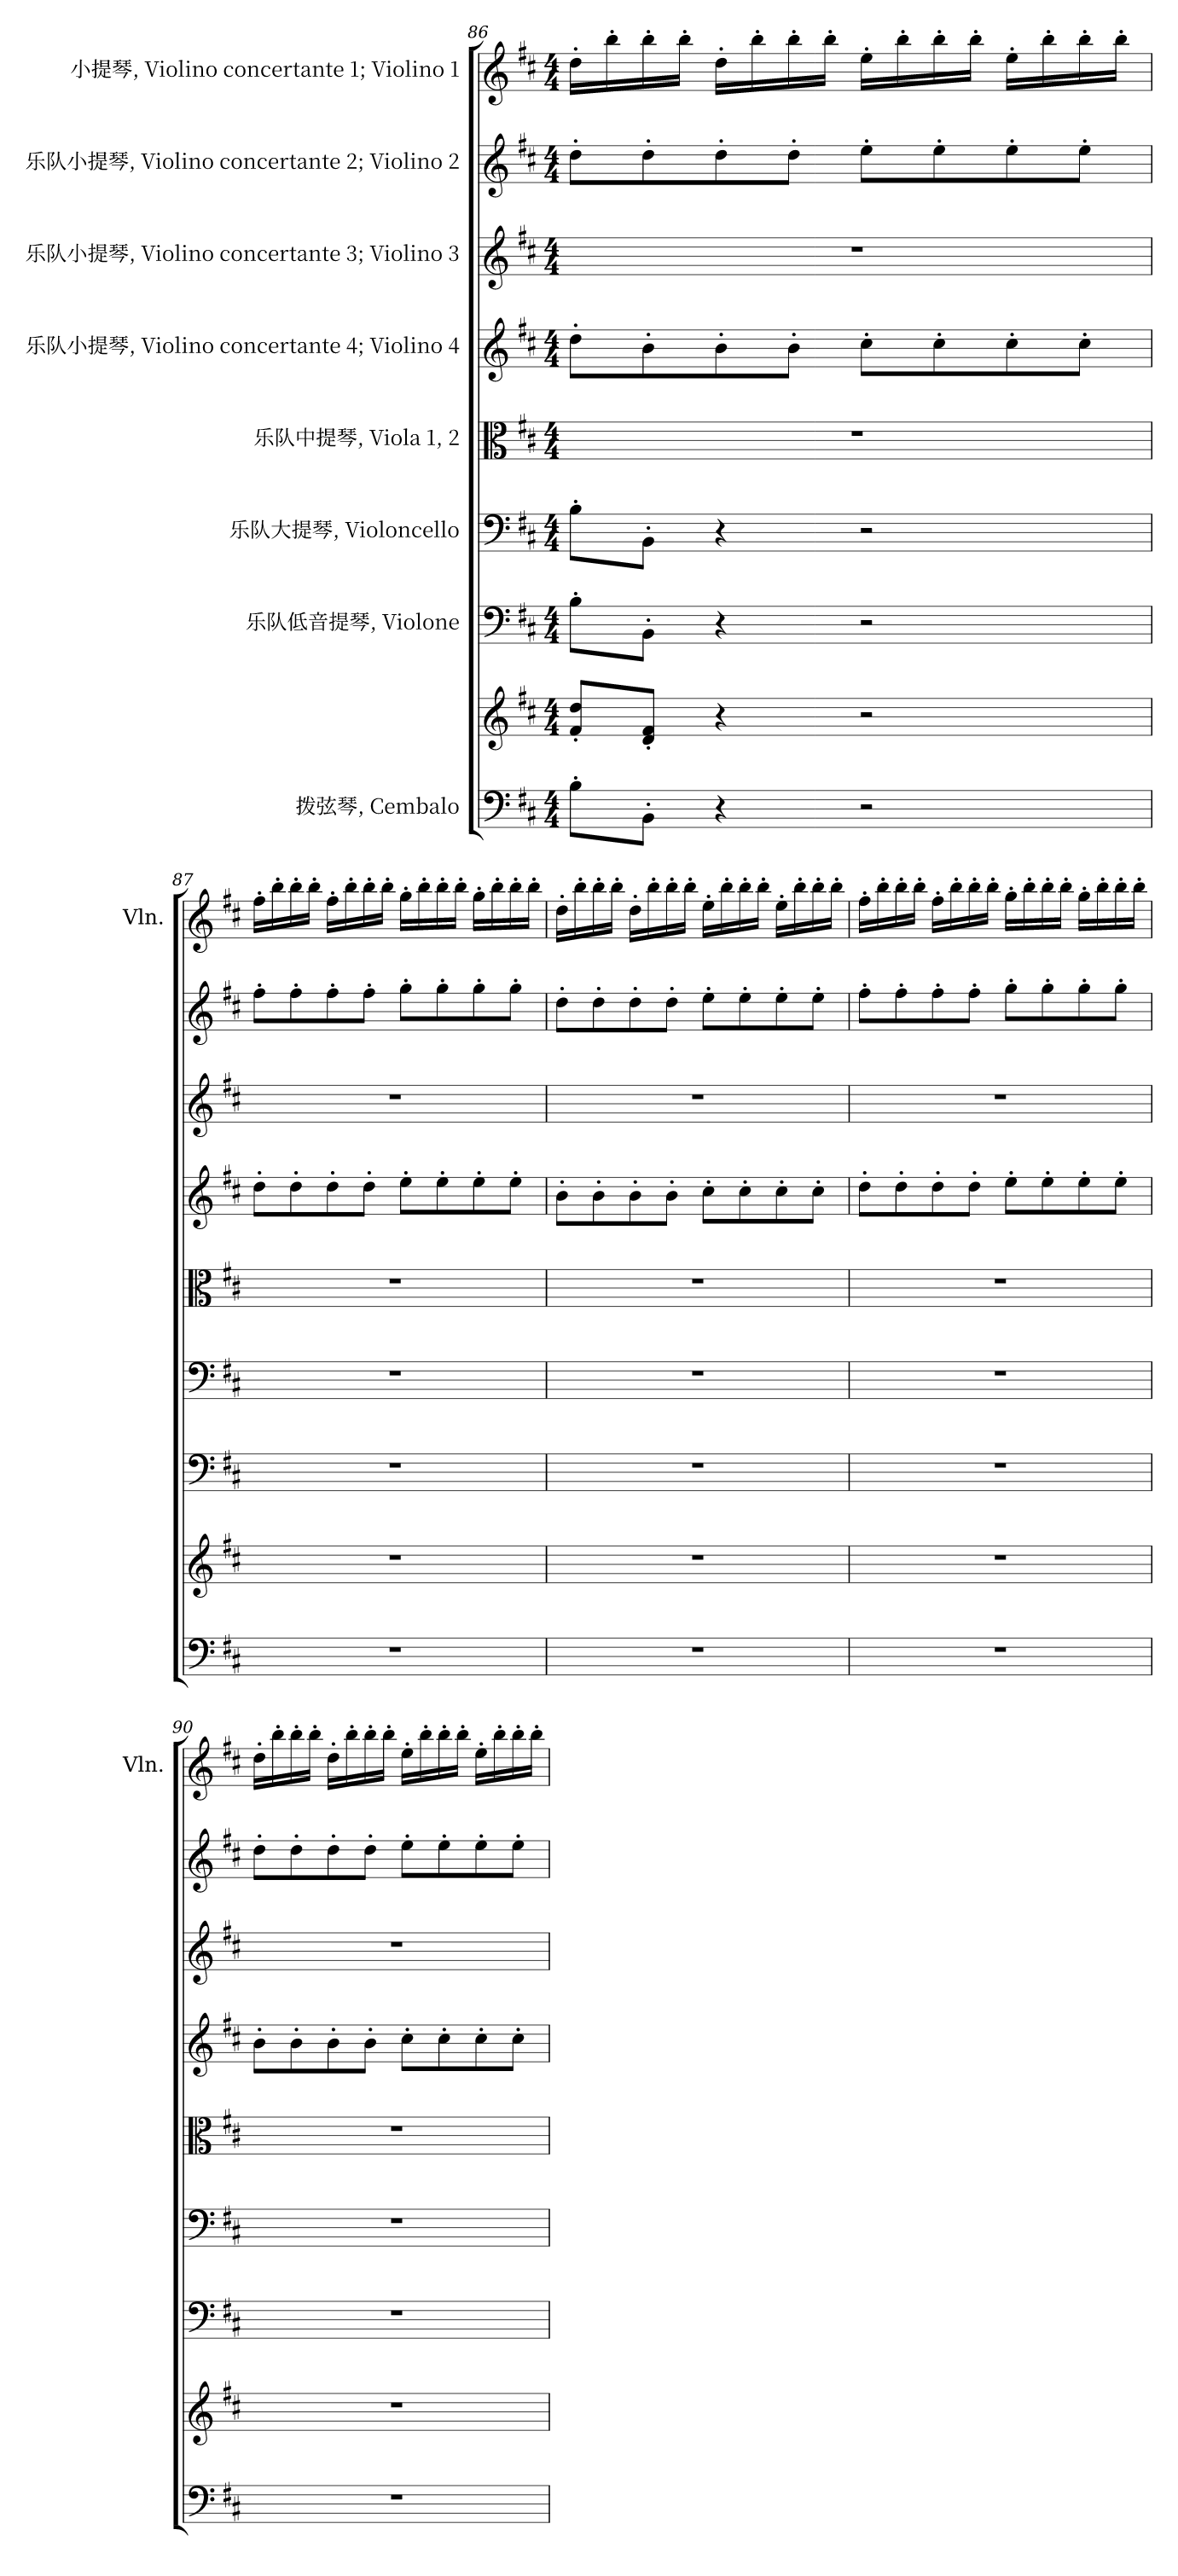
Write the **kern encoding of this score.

**kern	**kern	**kern	**kern	**kern	**kern	**kern	**kern	**kern
*part8	*part8	*part7	*part6	*part5	*part4	*part3	*part2	*part1
*staff9	*staff8	*staff7	*staff6	*staff5	*staff4	*staff3	*staff2	*staff1
*I"拨弦琴, Cembalo	*	*I"乐队低音提琴, Violone	*I"乐队大提琴, Violoncello	*I"乐队中提琴, Viola 1, 2	*I"乐队小提琴, Violino concertante 4; Violino 4	*I"乐队小提琴, Violino concertante 3; Violino 3	*I"乐队小提琴, Violino concertante 2; Violino 2	*I"小提琴, Violino concertante 1; Violino 1
*	*	*	*	*	*	*	*	*I'Vln.
*clefF4	*clefG2	*clefF4	*clefF4	*clefC3	*clefG2	*clefG2	*clefG2	*clefG2
*	*	*ITrd7c12	*	*	*	*	*	*
*k[f#c#]	*k[f#c#]	*k[f#c#]	*k[f#c#]	*k[f#c#]	*k[f#c#]	*k[f#c#]	*k[f#c#]	*k[f#c#]
*M4/4	*M4/4	*M4/4	*M4/4	*M4/4	*M4/4	*M4/4	*M4/4	*M4/4
=86	=86	=86	=86	=86	=86	=86	=86	=86
8B'\L	8f#/' 8dd/'L	8BB'\L	8B'\L	1r	8dd'\L	1r	8dd'\L	16dd'\LL
.	.	.	.	.	.	.	.	16bb'\
8BB'\J	8d/' 8f#/'J	8BBB'\J	8BB'\J	.	8b'\	.	8dd'\	16bb'\
.	.	.	.	.	.	.	.	16bb'\JJ
4r	4r	4r	4r	.	8b'\	.	8dd'\	16dd'\LL
.	.	.	.	.	.	.	.	16bb'\
.	.	.	.	.	8b'\J	.	8dd'\J	16bb'\
.	.	.	.	.	.	.	.	16bb'\JJ
2r	2r	2r	2r	.	8cc#'\L	.	8ee'\L	16ee'\LL
.	.	.	.	.	.	.	.	16bb'\
.	.	.	.	.	8cc#'\	.	8ee'\	16bb'\
.	.	.	.	.	.	.	.	16bb'\JJ
.	.	.	.	.	8cc#'\	.	8ee'\	16ee'\LL
.	.	.	.	.	.	.	.	16bb'\
.	.	.	.	.	8cc#'\J	.	8ee'\J	16bb'\
.	.	.	.	.	.	.	.	16bb'\JJ
!!LO:PB:g=z
=87	=87	=87	=87	=87	=87	=87	=87	=87
1r	1r	1r	1r	1r	8dd'\L	1r	8ff#'\L	16ff#'\LL
.	.	.	.	.	.	.	.	16bb'\
.	.	.	.	.	8dd'\	.	8ff#'\	16bb'\
.	.	.	.	.	.	.	.	16bb'\JJ
.	.	.	.	.	8dd'\	.	8ff#'\	16ff#'\LL
.	.	.	.	.	.	.	.	16bb'\
.	.	.	.	.	8dd'\J	.	8ff#'\J	16bb'\
.	.	.	.	.	.	.	.	16bb'\JJ
.	.	.	.	.	8ee'\L	.	8gg'\L	16gg'\LL
.	.	.	.	.	.	.	.	16bb'\
.	.	.	.	.	8ee'\	.	8gg'\	16bb'\
.	.	.	.	.	.	.	.	16bb'\JJ
.	.	.	.	.	8ee'\	.	8gg'\	16gg'\LL
.	.	.	.	.	.	.	.	16bb'\
.	.	.	.	.	8ee'\J	.	8gg'\J	16bb'\
.	.	.	.	.	.	.	.	16bb'\JJ
=88	=88	=88	=88	=88	=88	=88	=88	=88
1r	1r	1r	1r	1r	8b'\L	1r	8dd'\L	16dd'\LL
.	.	.	.	.	.	.	.	16bb'\
.	.	.	.	.	8b'\	.	8dd'\	16bb'\
.	.	.	.	.	.	.	.	16bb'\JJ
.	.	.	.	.	8b'\	.	8dd'\	16dd'\LL
.	.	.	.	.	.	.	.	16bb'\
.	.	.	.	.	8b'\J	.	8dd'\J	16bb'\
.	.	.	.	.	.	.	.	16bb'\JJ
.	.	.	.	.	8cc#'\L	.	8ee'\L	16ee'\LL
.	.	.	.	.	.	.	.	16bb'\
.	.	.	.	.	8cc#'\	.	8ee'\	16bb'\
.	.	.	.	.	.	.	.	16bb'\JJ
.	.	.	.	.	8cc#'\	.	8ee'\	16ee'\LL
.	.	.	.	.	.	.	.	16bb'\
.	.	.	.	.	8cc#'\J	.	8ee'\J	16bb'\
.	.	.	.	.	.	.	.	16bb'\JJ
!!LO:PB:g=z
=89	=89	=89	=89	=89	=89	=89	=89	=89
1r	1r	1r	1r	1r	8dd'\L	1r	8ff#'\L	16ff#'\LL
.	.	.	.	.	.	.	.	16bb'\
.	.	.	.	.	8dd'\	.	8ff#'\	16bb'\
.	.	.	.	.	.	.	.	16bb'\JJ
.	.	.	.	.	8dd'\	.	8ff#'\	16ff#'\LL
.	.	.	.	.	.	.	.	16bb'\
.	.	.	.	.	8dd'\J	.	8ff#'\J	16bb'\
.	.	.	.	.	.	.	.	16bb'\JJ
.	.	.	.	.	8ee'\L	.	8gg'\L	16gg'\LL
.	.	.	.	.	.	.	.	16bb'\
.	.	.	.	.	8ee'\	.	8gg'\	16bb'\
.	.	.	.	.	.	.	.	16bb'\JJ
.	.	.	.	.	8ee'\	.	8gg'\	16gg'\LL
.	.	.	.	.	.	.	.	16bb'\
.	.	.	.	.	8ee'\J	.	8gg'\J	16bb'\
.	.	.	.	.	.	.	.	16bb'\JJ
=90	=90	=90	=90	=90	=90	=90	=90	=90
1r	1r	1r	1r	1r	8b'\L	1r	8dd'\L	16dd'\LL
.	.	.	.	.	.	.	.	16bb'\
.	.	.	.	.	8b'\	.	8dd'\	16bb'\
.	.	.	.	.	.	.	.	16bb'\JJ
.	.	.	.	.	8b'\	.	8dd'\	16dd'\LL
.	.	.	.	.	.	.	.	16bb'\
.	.	.	.	.	8b'\J	.	8dd'\J	16bb'\
.	.	.	.	.	.	.	.	16bb'\JJ
.	.	.	.	.	8cc#'\L	.	8ee'\L	16ee'\LL
.	.	.	.	.	.	.	.	16bb'\
.	.	.	.	.	8cc#'\	.	8ee'\	16bb'\
.	.	.	.	.	.	.	.	16bb'\JJ
.	.	.	.	.	8cc#'\	.	8ee'\	16ee'\LL
.	.	.	.	.	.	.	.	16bb'\
.	.	.	.	.	8cc#'\J	.	8ee'\J	16bb'\
.	.	.	.	.	.	.	.	16bb'\JJ
=	=	=	=	=	=	=	=	=
*-	*-	*-	*-	*-	*-	*-	*-	*-
